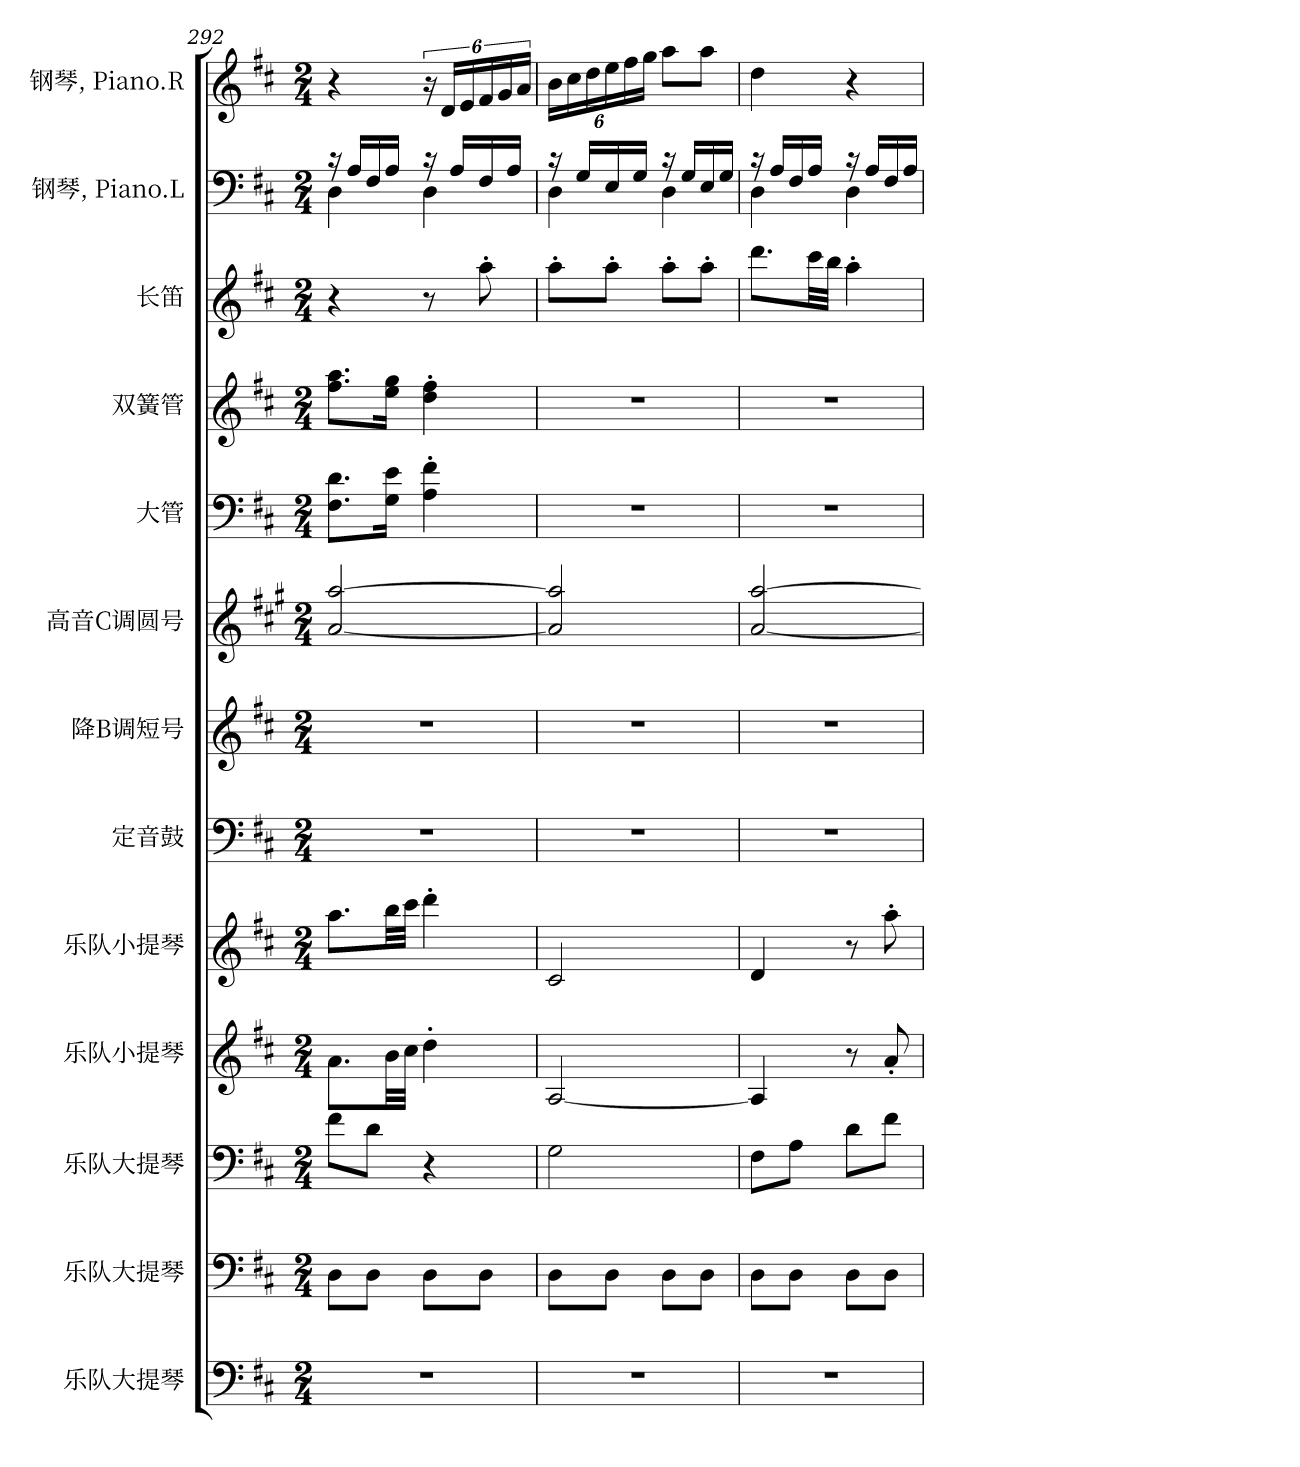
**kern	**kern	**kern	**kern	**kern	**kern	**kern	**kern	**kern	**kern	**kern	**kern	**kern
*part13	*part12	*part11	*part10	*part9	*part8	*part7	*part6	*part5	*part4	*part3	*part2	*part1
*staff13	*staff12	*staff11	*staff10	*staff9	*staff8	*staff7	*staff6	*staff5	*staff4	*staff3	*staff2	*staff1
*I"乐队大提琴	*I"乐队大提琴	*I"乐队大提琴	*I"乐队小提琴	*I"乐队小提琴	*I"定音鼓	*I"降B调短号	*I"高音C调圆号	*I"大管	*I"双簧管	*I"长笛	*I"钢琴, Piano.L	*I"钢琴, Piano.R
*	*	*	*	*	*	*	*	*	*	*	*I'Pno.	*I'Pno.
*clefF4	*clefF4	*clefF4	*clefG2	*clefG2	*clefF4	*clefG2	*clefG2	*clefF4	*clefG2	*clefG2	*clefF4	*clefG2
*	*	*	*	*	*	*ITrd1c2	*ITrd4c7	*	*	*	*	*
*k[f#c#]	*k[f#c#]	*k[f#c#]	*k[f#c#]	*k[f#c#]	*k[f#c#]	*k[]	*k[f#c#]	*k[f#c#]	*k[f#c#]	*k[f#c#]	*k[f#c#]	*k[f#c#]
*M2/4	*M2/4	*M2/4	*M2/4	*M2/4	*M2/4	*M2/4	*M2/4	*M2/4	*M2/4	*M2/4	*M2/4	*M2/4
=292	=292	=292	=292	=292	=292	=292	=292	=292	=292	=292	=292	=292
*	*	*	*	*	*	*	*	*	*	*	*^	*
2r	8D\L	8f#\L	8.a\L	8.aa\L	2r	2r	[2d/ [2dd/	8.F#\ 8.d\L	8.ff#\ 8.aa\L	4r	16r	4D\	4r
.	.	.	.	.	.	.	.	.	.	.	16A/LL	.	.
.	8D\J	8d\J	.	.	.	.	.	.	.	.	16F#/	.	.
.	.	.	32b\LL	32bb\LL	.	.	.	16G\ 16e\Jk	16ee\ 16gg\Jk	.	16A/JJ	.	.
.	.	.	32cc#\JJJ	32ccc#\JJJ	.	.	.	.	.	.	.	.	.
.	8D\L	4r	4dd'\	4ddd'\	.	.	.	4A\' 4f#\'	4dd\' 4ff#\'	8r	16r	4D\	24r
.	.	.	.	.	.	.	.	.	.	.	.	.	24d/LL
.	.	.	.	.	.	.	.	.	.	.	16A/LL	.	.
.	.	.	.	.	.	.	.	.	.	.	.	.	24e/
*	*	*	*	*	*	*	*	*	*	*	*	*	*Xbrackettup
.	8D\J	.	.	.	.	.	.	.	.	8aa'\	16F#/	.	24f#/
.	.	.	.	.	.	.	.	.	.	.	.	.	24g/
.	.	.	.	.	.	.	.	.	.	.	16A/JJ	.	.
.	.	.	.	.	.	.	.	.	.	.	.	.	24a/JJ
=293	=293	=293	=293	=293	=293	=293	=293	=293	=293	=293	=293	=293	=293
2r	8D\L	2G\	[2A/	2c#/	2r	2r	2d/] 2dd/]	2r	2r	8aa'\L	16r	4D\	24b\LL
.	.	.	.	.	.	.	.	.	.	.	.	.	24cc#\
.	.	.	.	.	.	.	.	.	.	.	16G/LL	.	.
.	.	.	.	.	.	.	.	.	.	.	.	.	24dd\
.	8D\J	.	.	.	.	.	.	.	.	8aa'\J	16E/	.	24ee\
.	.	.	.	.	.	.	.	.	.	.	.	.	24ff#\
.	.	.	.	.	.	.	.	.	.	.	16G/JJ	.	.
.	.	.	.	.	.	.	.	.	.	.	.	.	24gg\JJ
.	8D\L	.	.	.	.	.	.	.	.	8aa'\L	16r	4D\	8aa\L
.	.	.	.	.	.	.	.	.	.	.	16G/LL	.	.
.	8D\J	.	.	.	.	.	.	.	.	8aa'\J	16E/	.	8aa\J
.	.	.	.	.	.	.	.	.	.	.	16G/JJ	.	.
!!LO:PB:g=z
=294	=294	=294	=294	=294	=294	=294	=294	=294	=294	=294	=294	=294	=294
2r	8D\L	8F#\L	4A/]	4d/	2r	2r	[2d/ [2dd/	2r	2r	8.ddd\L	16r	4D\	4dd\
.	.	.	.	.	.	.	.	.	.	.	16A/LL	.	.
.	8D\J	8A\J	.	.	.	.	.	.	.	.	16F#/	.	.
.	.	.	.	.	.	.	.	.	.	32ccc#\LL	16A/JJ	.	.
.	.	.	.	.	.	.	.	.	.	32bb\JJJ	.	.	.
.	8D\L	8d\L	8r	8r	.	.	.	.	.	4aa'\	16r	4D\	4r
.	.	.	.	.	.	.	.	.	.	.	16A/LL	.	.
.	8D\J	8f#\J	8a'/	8aa'\	.	.	.	.	.	.	16F#/	.	.
.	.	.	.	.	.	.	.	.	.	.	16A/JJ	.	.
*	*	*	*	*	*	*	*	*	*	*	*v	*v	*
=	=	=	=	=	=	=	=	=	=	=	=	=
*-	*-	*-	*-	*-	*-	*-	*-	*-	*-	*-	*-	*-
